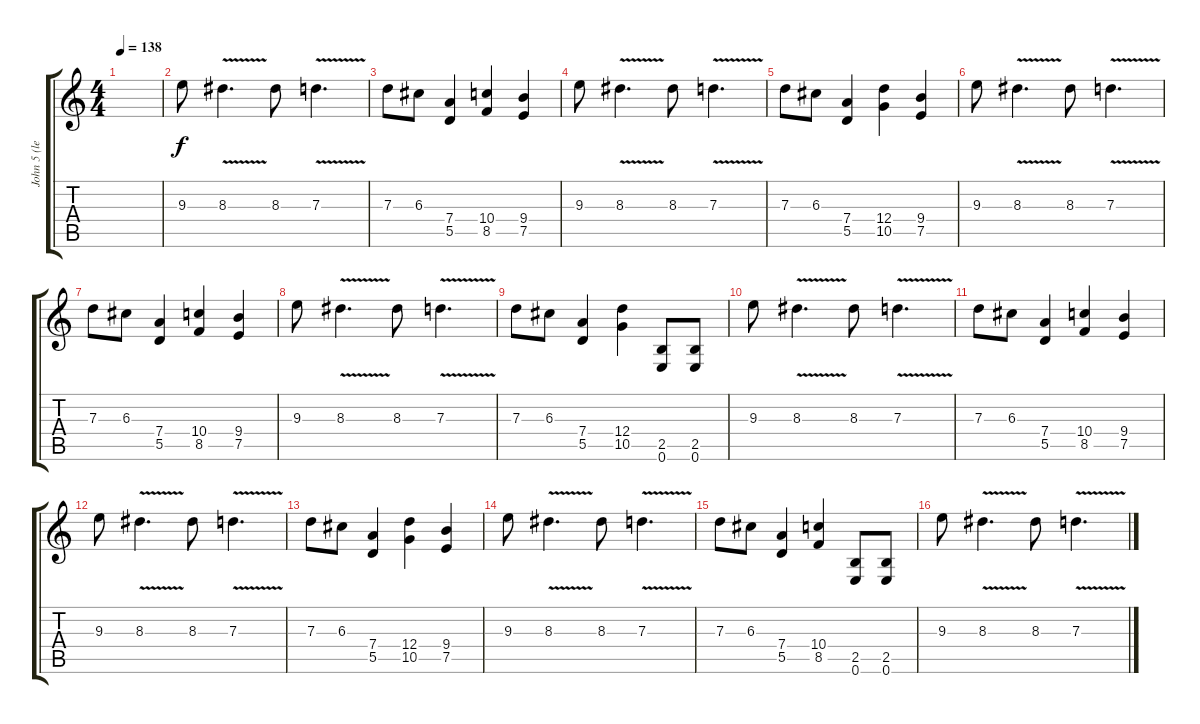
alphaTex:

\track ("John 5 (lead 2)" "John 5 (le") {instrument distortionguitar}
\staff {score tabs}
\tuning (E4 B3 G3 D3 A2 E2) {hide}
\ts (4 4)
\tempo 138
\clef g2
\ks c
|
9.3.8 8.3{v}.4{d} 8.3.8 7.3{v}.4{d} |
7.3.8 6.3.8 (7.4 5.5).4 (10.4 8.5).4 (9.4 7.5).4 |
9.3.8 8.3{v}.4{d} 8.3.8 7.3{v}.4{d} |
7.3.8 6.3.8 (7.4 5.5).4 (12.4 10.5).4 (9.4 7.5).4 |
9.3.8 8.3{v}.4{d} 8.3.8 7.3{v}.4{d} |
7.3.8 6.3.8 (7.4 5.5).4 (10.4 8.5).4 (9.4 7.5).4 |
9.3.8 8.3{v}.4{d} 8.3.8 7.3{v}.4{d} |
7.3.8 6.3.8 (7.4 5.5).4 (12.4 10.5).4 (2.5 0.6).8 (2.5 0.6).8 |
9.3.8 8.3{v}.4{d} 8.3.8 7.3{v}.4{d} |
7.3.8 6.3.8 (7.4 5.5).4 (10.4 8.5).4 (9.4 7.5).4 |
9.3.8 8.3{v}.4{d} 8.3.8 7.3{v}.4{d} |
7.3.8 6.3.8 (7.4 5.5).4 (12.4 10.5).4 (9.4 7.5).4 |
9.3.8 8.3{v}.4{d} 8.3.8 7.3{v}.4{d} |
7.3.8 6.3.8 (7.4 5.5).4 (10.4 8.5).4 (2.5 0.6).8 (2.5 0.6).8 |
9.3.8 8.3{v}.4{d} 8.3.8 7.3{v}.4{d}
